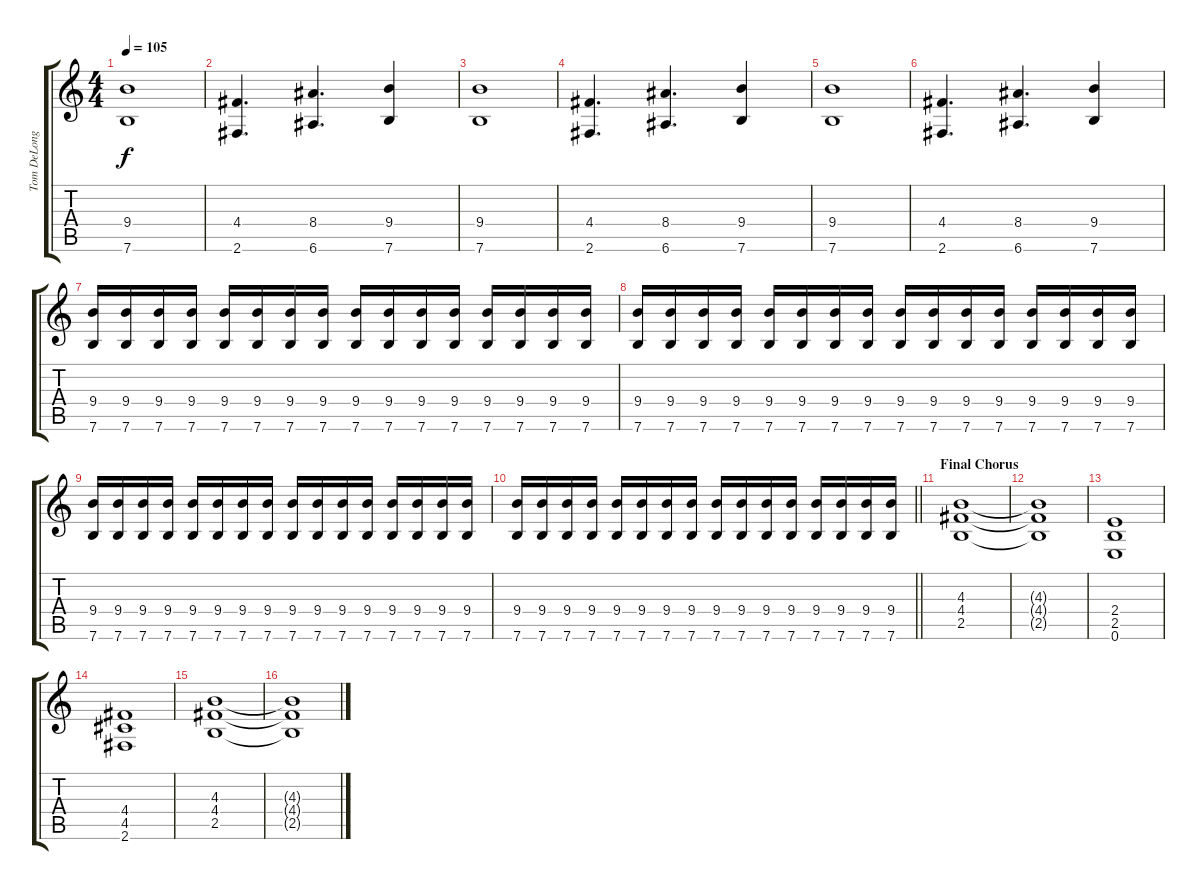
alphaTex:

\track ("Tom DeLonge (1st Guitar)" "Tom DeLong") {instrument overdrivenguitar}
\staff {score tabs}
\tuning (E4 B3 G3 D3 A2 E2) {hide}
\ts (4 4)
\tempo 105
\clef g2
\ks c
(9.4 7.6).1{dy f} |
(4.4 2.6).4{d} (8.4 6.6).4{d} (9.4 7.6).4 |
(9.4 7.6).1 |
(4.4 2.6).4{d} (8.4 6.6).4{d} (9.4 7.6).4 |
(9.4 7.6).1 |
(4.4 2.6).4{d} (8.4 6.6).4{d} (9.4 7.6).4 |
(9.4 7.6).16 (9.4 7.6).16 (9.4 7.6).16 (9.4 7.6).16 (9.4 7.6).16 (9.4 7.6).16 (9.4 7.6).16 (9.4 7.6).16 (9.4 7.6).16 (9.4 7.6).16 (9.4 7.6).16 (9.4 7.6).16 (9.4 7.6).16 (9.4 7.6).16 (9.4 7.6).16 (9.4 7.6).16 |
(9.4 7.6).16 (9.4 7.6).16 (9.4 7.6).16 (9.4 7.6).16 (9.4 7.6).16 (9.4 7.6).16 (9.4 7.6).16 (9.4 7.6).16 (9.4 7.6).16 (9.4 7.6).16 (9.4 7.6).16 (9.4 7.6).16 (9.4 7.6).16 (9.4 7.6).16 (9.4 7.6).16 (9.4 7.6).16 |
(9.4 7.6).16 (9.4 7.6).16 (9.4 7.6).16 (9.4 7.6).16 (9.4 7.6).16 (9.4 7.6).16 (9.4 7.6).16 (9.4 7.6).16 (9.4 7.6).16 (9.4 7.6).16 (9.4 7.6).16 (9.4 7.6).16 (9.4 7.6).16 (9.4 7.6).16 (9.4 7.6).16 (9.4 7.6).16 |
\barLineRight lightlight
(9.4 7.6).16 (9.4 7.6).16 (9.4 7.6).16 (9.4 7.6).16 (9.4 7.6).16 (9.4 7.6).16 (9.4 7.6).16 (9.4 7.6).16 (9.4 7.6).16 (9.4 7.6).16 (9.4 7.6).16 (9.4 7.6).16 (9.4 7.6).16 (9.4 7.6).16 (9.4 7.6).16 (9.4 7.6).16 |
\section ("" "Final Chorus")
(4.3 4.4 2.5).1 |
(4.3{t} 4.4{t} 2.5{t}).1 |
(2.4 2.5 0.6).1 |
(4.4 4.5 2.6).1 |
(4.3 4.4 2.5).1 |
(4.3{t} 4.4{t} 2.5{t}).1
